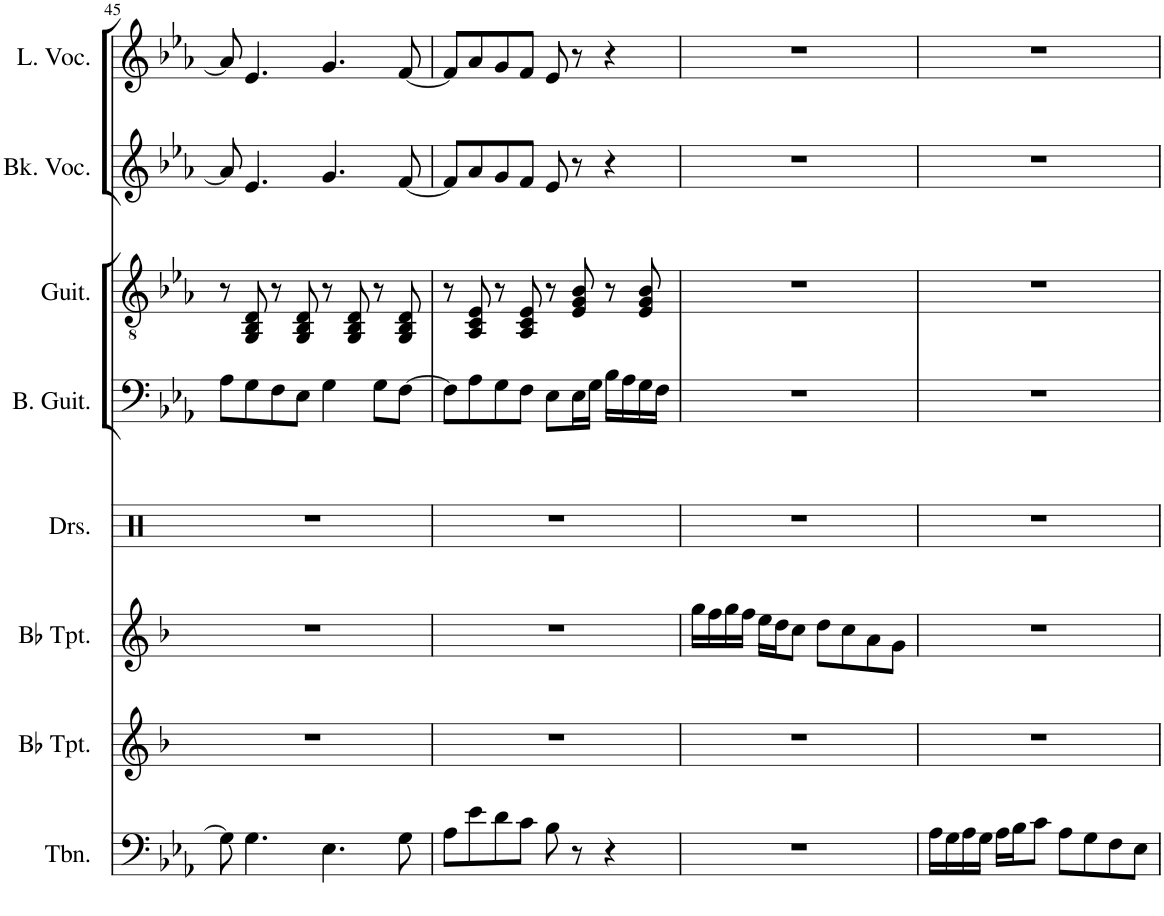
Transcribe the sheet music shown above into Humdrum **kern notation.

**kern	**kern	**kern	**kern	**kern	**kern	**kern	**kern
*part8	*part7	*part6	*part5	*part4	*part3	*part2	*part1
*staff8	*staff7	*staff6	*staff5	*staff4	*staff3	*staff2	*staff1
*I"Trombone	*I"Bb Trumpet	*I"Bb Trumpet	*I"Drumset	*I"Bass Guitar	*I"Acoustic Guitar	*I"Backing Vocals	*I"Lead Vocals
*I'Tbn.	*I'Bb Tpt.	*I'Bb Tpt.	*I'Drs.	*I'B. Guit.	*I'Guit.	*I'Bk. Voc.	*I'L. Voc.
!!LO:PB:g=z
*clefF4	*clefG2	*clefG2	*clefX	*clefF4	*clefGv2	*clefG2	*clefG2
*	*Trd1c2	*Trd1c2	*	*Trd7c12	*	*	*
*k[b-e-a-]	*k[b-]	*k[b-]	*k[]	*k[b-e-a-]	*k[b-e-a-]	*k[b-e-a-]	*k[b-e-a-]
*M4/4	*M4/4	*M4/4	*M4/4	*M4/4	*M4/4	*M4/4	*M4/4
=45	=45	=45	=45	=45	=45	=45	=45
8G\]	1r	1r	1r	8A-\L	8r	8a-/]	8a-/]
4.G\	.	.	.	8G\	8GG/ 8BB-/ 8D/	4.e-/	4.e-/
.	.	.	.	8F\	8r	.	.
.	.	.	.	8E-\J	8GG/ 8BB-/ 8D/	.	.
4.E-\	.	.	.	4G\	8r	4.g/	4.g/
.	.	.	.	.	8GG/ 8BB-/ 8D/	.	.
.	.	.	.	8G\L	8r	.	.
8G\	.	.	.	[8F\J	8GG/ 8BB-/ 8D/	[8f/	[8f/
=46	=46	=46	=46	=46	=46	=46	=46
8A-\L	1r	1r	1r	8F\L]	8r	8f/L]	8f/L]
8e-\	.	.	.	8A-\	8AA-/ 8C/ 8E-/	8a-/	8a-/
8d\	.	.	.	8G\	8r	8g/	8g/
8c\J	.	.	.	8F\J	8AA-/ 8C/ 8E-/	8f/J	8f/J
8B-\	.	.	.	8E-\L	8r	8e-/	8e-/
8r	.	.	.	16E-\L	8E-/ 8G/ 8B-/	8r	8r
.	.	.	.	16G\JJ	.	.	.
4r	.	.	.	16B-\LL	8r	4r	4r
.	.	.	.	16A-\	.	.	.
.	.	.	.	16G\	8E-/ 8G/ 8B-/	.	.
.	.	.	.	16F\JJ	.	.	.
=47	=47	=47	=47	=47	=47	=47	=47
1r	1r	16gg\LL	1r	1r	1r	1r	1r
.	.	16ff\	.	.	.	.	.
.	.	16gg\	.	.	.	.	.
.	.	16ff\JJ	.	.	.	.	.
.	.	16ee\LL	.	.	.	.	.
.	.	16dd\J	.	.	.	.	.
.	.	8cc\J	.	.	.	.	.
.	.	8dd\L	.	.	.	.	.
.	.	8cc\	.	.	.	.	.
.	.	8a\	.	.	.	.	.
.	.	8g\J	.	.	.	.	.
=48	=48	=48	=48	=48	=48	=48	=48
16A-\LL	1r	1r	1r	1r	1r	1r	1r
16G\	.	.	.	.	.	.	.
16A-\	.	.	.	.	.	.	.
16G\JJ	.	.	.	.	.	.	.
16A-\LL	.	.	.	.	.	.	.
16B-\J	.	.	.	.	.	.	.
8c\J	.	.	.	.	.	.	.
8A-\L	.	.	.	.	.	.	.
8G\	.	.	.	.	.	.	.
8F\	.	.	.	.	.	.	.
8E-\J	.	.	.	.	.	.	.
=	=	=	=	=	=	=	=
*-	*-	*-	*-	*-	*-	*-	*-
